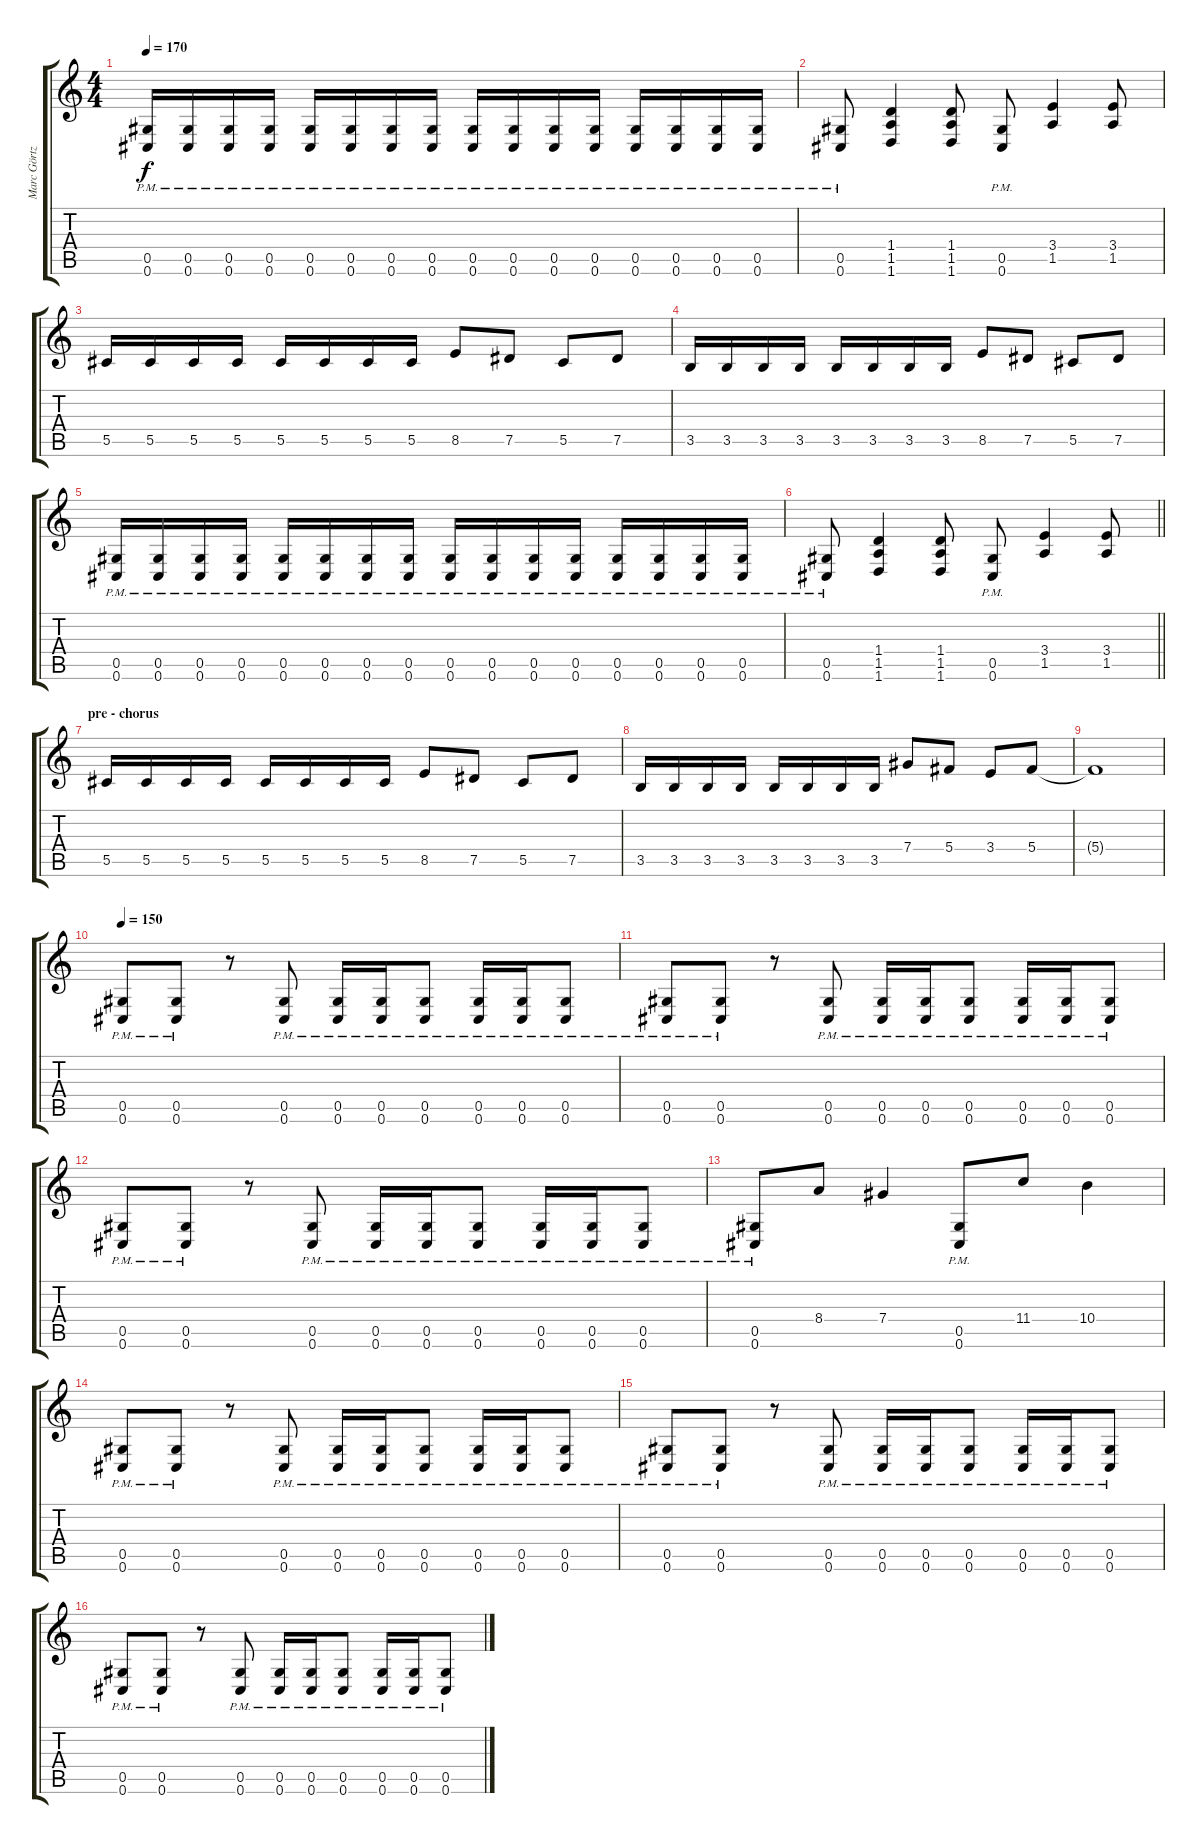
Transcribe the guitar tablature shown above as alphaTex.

\track ("Marc Görtz - Guitar" "Marc Görtz") {instrument overdrivenguitar}
\staff {score tabs}
\tuning (Eb4 Bb3 Gb3 Db3 Ab2 Db2) {hide}
\ts (4 4)
\tempo 170
\clef g2
\ks c
(0.5{pm} 0.6{pm}).16{dy f} (0.5{pm} 0.6{pm}).16 (0.5{pm} 0.6{pm}).16 (0.5{pm} 0.6{pm}).16 (0.5{pm} 0.6{pm}).16 (0.5{pm} 0.6{pm}).16 (0.5{pm} 0.6{pm}).16 (0.5{pm} 0.6{pm}).16 (0.5{pm} 0.6{pm}).16 (0.5{pm} 0.6{pm}).16 (0.5{pm} 0.6{pm}).16 (0.5{pm} 0.6{pm}).16 (0.5{pm} 0.6{pm}).16 (0.5{pm} 0.6{pm}).16 (0.5{pm} 0.6{pm}).16 (0.5{pm} 0.6{pm}).16 |
(0.5{pm} 0.6{pm}).8 (1.4 1.5 1.6).4 (1.4 1.5 1.6).8 (0.5{pm} 0.6{pm}).8 (3.4 1.5).4 (3.4 1.5).8 |
5.5.16 5.5.16 5.5.16 5.5.16 5.5.16 5.5.16 5.5.16 5.5.16 8.5.8 7.5.8 5.5.8 7.5.8 |
3.5.16 3.5.16 3.5.16 3.5.16 3.5.16 3.5.16 3.5.16 3.5.16 8.5.8 7.5.8 5.5.8 7.5.8 |
(0.5{pm} 0.6{pm}).16 (0.5{pm} 0.6{pm}).16 (0.5{pm} 0.6{pm}).16 (0.5{pm} 0.6{pm}).16 (0.5{pm} 0.6{pm}).16 (0.5{pm} 0.6{pm}).16 (0.5{pm} 0.6{pm}).16 (0.5{pm} 0.6{pm}).16 (0.5{pm} 0.6{pm}).16 (0.5{pm} 0.6{pm}).16 (0.5{pm} 0.6{pm}).16 (0.5{pm} 0.6{pm}).16 (0.5{pm} 0.6{pm}).16 (0.5{pm} 0.6{pm}).16 (0.5{pm} 0.6{pm}).16 (0.5{pm} 0.6{pm}).16 |
\barLineRight lightlight
(0.5{pm} 0.6{pm}).8 (1.4 1.5 1.6).4 (1.4 1.5 1.6).8 (0.5{pm} 0.6{pm}).8 (3.4 1.5).4 (3.4 1.5).8 |
\section ("" "pre - chorus")
5.5.16 5.5.16 5.5.16 5.5.16 5.5.16 5.5.16 5.5.16 5.5.16 8.5.8 7.5.8 5.5.8 7.5.8 |
3.5.16 3.5.16 3.5.16 3.5.16 3.5.16 3.5.16 3.5.16 3.5.16 7.4.8 5.4.8 3.4.8 5.4.8 |
5.4{t}.1 |
\tempo 150
(0.5{pm} 0.6{pm}).8 (0.5{pm} 0.6{pm}).8 r.8 (0.5{pm} 0.6{pm}).8 (0.5{pm} 0.6{pm}).16 (0.5{pm} 0.6{pm}).16 (0.5{pm} 0.6{pm}).8 (0.5{pm} 0.6{pm}).16 (0.5{pm} 0.6{pm}).16 (0.5{pm} 0.6{pm}).8 |
(0.5{pm} 0.6{pm}).8 (0.5{pm} 0.6{pm}).8 r.8 (0.5{pm} 0.6{pm}).8 (0.5{pm} 0.6{pm}).16 (0.5{pm} 0.6{pm}).16 (0.5{pm} 0.6{pm}).8 (0.5{pm} 0.6{pm}).16 (0.5{pm} 0.6{pm}).16 (0.5{pm} 0.6{pm}).8 |
(0.5{pm} 0.6{pm}).8 (0.5{pm} 0.6{pm}).8 r.8 (0.5{pm} 0.6{pm}).8 (0.5{pm} 0.6{pm}).16 (0.5{pm} 0.6{pm}).16 (0.5{pm} 0.6{pm}).8 (0.5{pm} 0.6{pm}).16 (0.5{pm} 0.6{pm}).16 (0.5{pm} 0.6{pm}).8 |
(0.5{pm} 0.6{pm}).8 8.4.8 7.4.4 (0.5{pm} 0.6{pm}).8 11.4.8 10.4.4 |
(0.5{pm} 0.6{pm}).8 (0.5{pm} 0.6{pm}).8 r.8 (0.5{pm} 0.6{pm}).8 (0.5{pm} 0.6{pm}).16 (0.5{pm} 0.6{pm}).16 (0.5{pm} 0.6{pm}).8 (0.5{pm} 0.6{pm}).16 (0.5{pm} 0.6{pm}).16 (0.5{pm} 0.6{pm}).8 |
(0.5{pm} 0.6{pm}).8 (0.5{pm} 0.6{pm}).8 r.8 (0.5{pm} 0.6{pm}).8 (0.5{pm} 0.6{pm}).16 (0.5{pm} 0.6{pm}).16 (0.5{pm} 0.6{pm}).8 (0.5{pm} 0.6{pm}).16 (0.5{pm} 0.6{pm}).16 (0.5{pm} 0.6{pm}).8 |
(0.5{pm} 0.6{pm}).8 (0.5{pm} 0.6{pm}).8 r.8 (0.5{pm} 0.6{pm}).8 (0.5{pm} 0.6{pm}).16 (0.5{pm} 0.6{pm}).16 (0.5{pm} 0.6{pm}).8 (0.5{pm} 0.6{pm}).16 (0.5{pm} 0.6{pm}).16 (0.5{pm} 0.6{pm}).8
